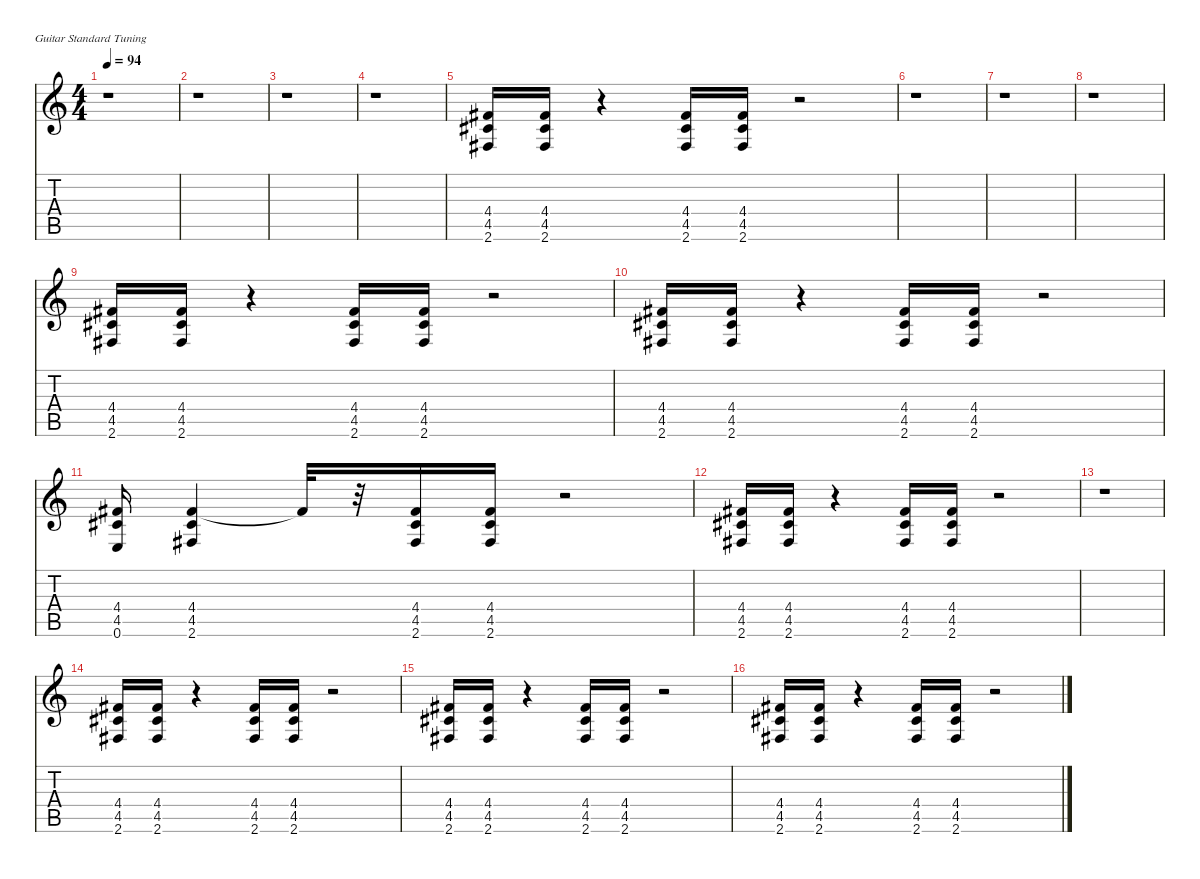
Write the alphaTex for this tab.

\defaultSystemsLayout 4
\hideDynamics
\bracketExtendMode nobrackets
\singleTrackTrackNamePolicy hidden
\multiTrackTrackNamePolicy hidden
\otherSystemsTrackNameOrientation horizontal
\track ("overdub" "od.guit.") {instrument overdrivenguitar}
\staff {score tabs}
\tuning (E4 B3 G3 D3 A2 E2)
\ts (4 4)
\tempo 94
\clef g2
\ks c
r.1{dy mp beam Down} |
r.1{beam Down} |
r.1{beam Down} |
r.1{beam Down} |
(4.4{acc #} 4.5{acc #} 2.6{acc #}).16{dy mf beam Up} (4.4{acc #} 4.5{acc #} 2.6{acc #}).16{dy mp beam Up} r.4{beam Up} (4.4{acc #} 4.5{acc #} 2.6{acc #}).16{beam Up} (4.4{acc #} 4.5{acc #} 2.6{acc #}).16{dy mf beam Up} r.2{beam Up} |
r.1{beam Down} |
r.1{beam Down} |
r.1{beam Down} |
(4.4{acc #} 4.5{acc #} 2.6{acc #}).16{beam Up} (4.4{acc #} 4.5{acc #} 2.6{acc #}).16{dy mp beam Up} r.4{beam Up} (4.4{acc #} 4.5{acc #} 2.6{acc #}).16{beam Up} (4.4{acc #} 4.5{acc #} 2.6{acc #}).16{dy mf beam Up} r.2{beam Up} |
(4.4{acc #} 4.5{acc #} 2.6{acc #}).16{beam Up} (4.4{acc #} 4.5{acc #} 2.6{acc #}).16{dy mp beam Up} r.4{beam Up} (4.4{acc #} 4.5{acc #} 2.6{acc #}).16{beam Up} (4.4{acc #} 4.5{acc #} 2.6{acc #}).16{dy mf beam Up} r.2{beam Up} |
(4.4{acc #} 4.5{acc #} 0.6).16{beam Up} (4.4{acc #} 4.5{acc #} 2.6{acc #}).4{dy mp beam Up} 4.4{t acc #}.32{dy f beam Up} r.32{beam Up} (4.4{acc #} 4.5{acc #} 2.6{acc #}).16{dy mf beam Up} (4.4{acc #} 4.5{acc #} 2.6{acc #}).16{dy mp beam Up} r.2{beam Up} |
(4.4{acc #} 4.5{acc #} 2.6{acc #}).16{dy mf beam Up} (4.4{acc #} 4.5{acc #} 2.6{acc #}).16{dy mp beam Up} r.4{beam Up} (4.4{acc #} 4.5{acc #} 2.6{acc #}).16{beam Up} (4.4{acc #} 4.5{acc #} 2.6{acc #}).16{beam Up} r.2{beam Up} |
r.1{beam Down} |
(4.4{acc #} 4.5{acc #} 2.6{acc #}).16{dy mf beam Up} (4.4{acc #} 4.5{acc #} 2.6{acc #}).16{dy mp beam Up} r.4{beam Up} (4.4{acc #} 4.5{acc #} 2.6{acc #}).16{beam Up} (4.4{acc #} 4.5{acc #} 2.6{acc #}).16{dy mf beam Up} r.2{beam Up} |
(4.4{acc #} 4.5{acc #} 2.6{acc #}).16{beam Up} (4.4{acc #} 4.5{acc #} 2.6{acc #}).16{dy mp beam Up} r.4{beam Up} (4.4{acc #} 4.5{acc #} 2.6{acc #}).16{dy mf beam Up} (4.4{acc #} 4.5{acc #} 2.6{acc #}).16{dy mp beam Up} r.2{beam Up} |
(4.4{acc #} 4.5{acc #} 2.6{acc #}).16{dy mf beam Up} (4.4{acc #} 4.5{acc #} 2.6{acc #}).16{dy mp beam Up} r.4{beam Up} (4.4{acc #} 4.5{acc #} 2.6{acc #}).16{beam Up} (4.4{acc #} 4.5{acc #} 2.6{acc #}).16{beam Up} r.2{beam Up}
